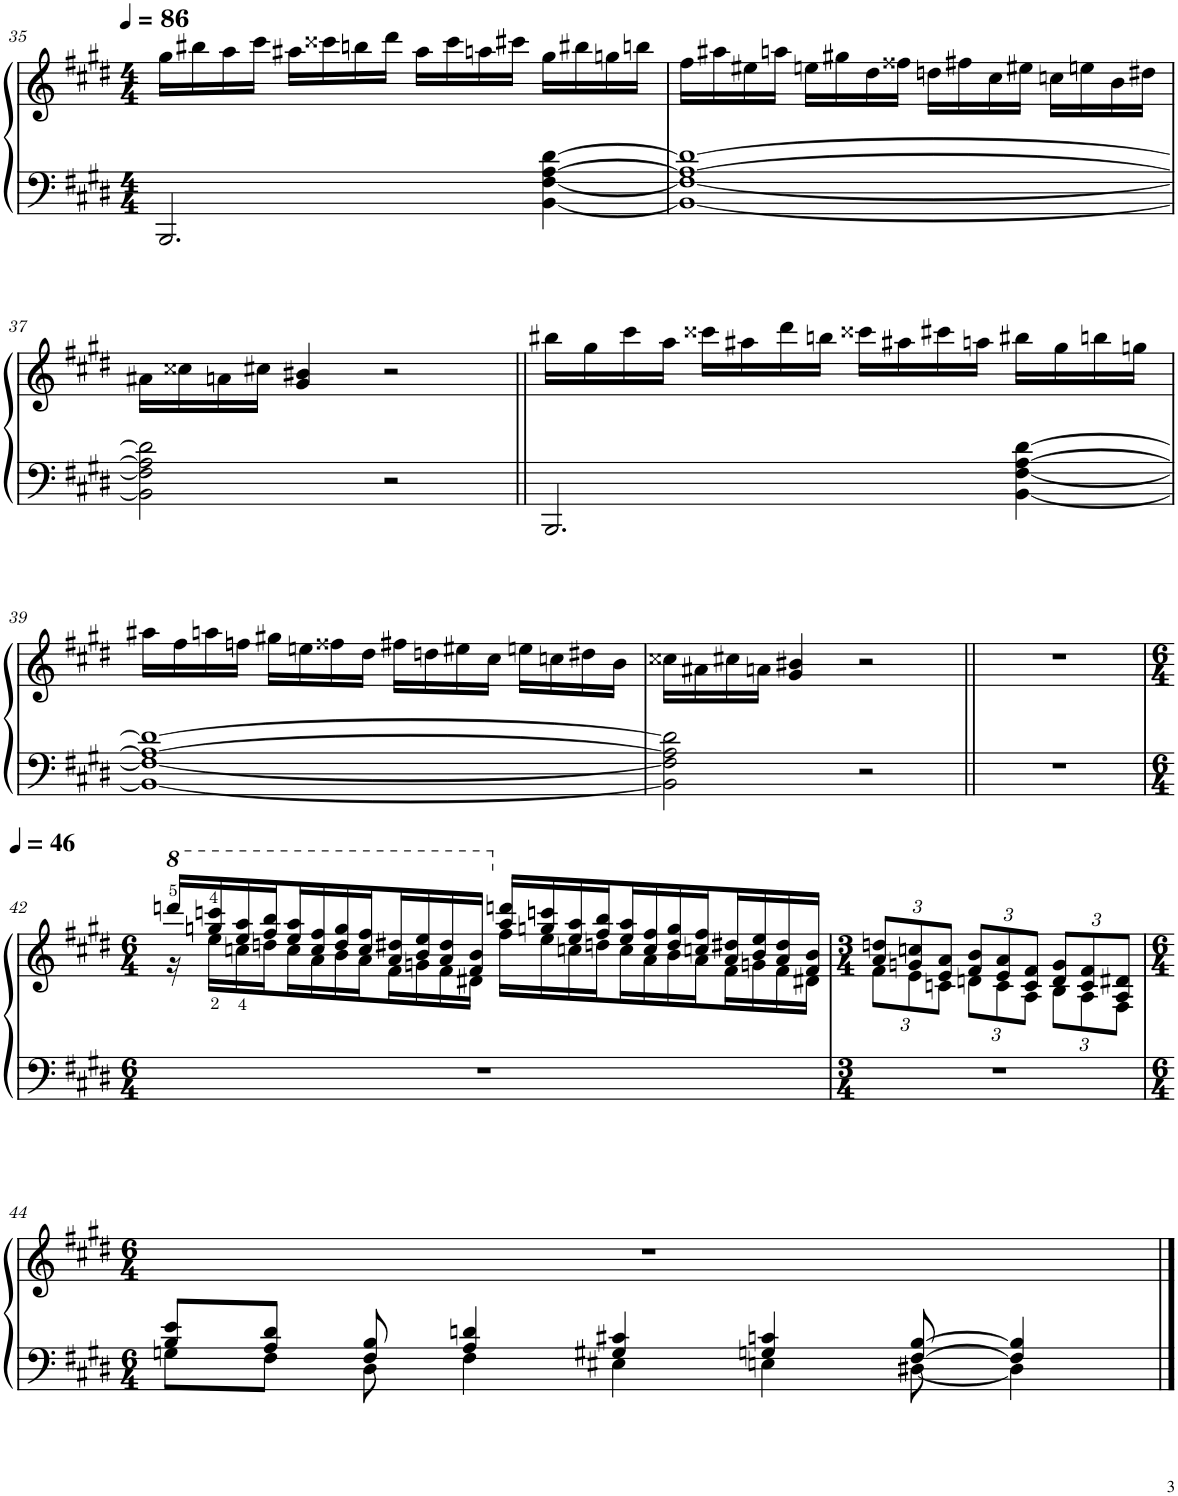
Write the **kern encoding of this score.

**kern	**kern
*part1	*part1
*staff2	*staff1
*I"Piano	*
*I'Pno.	*
!!LO:PB:g=z
*clefF4	*clefG2
*k[f#c#g#d#]	*k[f#c#g#d#]
*M4/4	*M4/4
*MM86	*MM86
=35	=35
2.BBB/	16gg#\LL
.	16bb#X\
.	16aa\
.	16ccc#\JJ
.	16aa#X\LL
.	16ccc##X\
.	16bbn\
.	16ddd#\JJ
.	16aa#\LL
.	16ccc##\
.	16aan\
.	16ccc#X\JJ
[4BB\ [4F#\ [4A\ [4d#\	16gg#\LL
.	16bb#X\
.	16ggn\
.	16bbn\JJ
=36	=36
1BB_ 1F#_ 1A_ 1d#_	16ff#\LL
.	16aa#X\
.	16ee#X\
.	16aan\JJ
.	16een\LL
.	16gg#X\
.	16dd#\
.	16ff##X\JJ
.	16ddn\LL
.	16ff#X\
.	16cc#\
.	16ee#X\JJ
.	16ccn\LL
.	16een\
.	16b\
.	16dd#X\JJ
!!LO:LB:g=z
=37	=37
2BB\] 2F#\] 2A\] 2d#\]	16a#X\LL
.	16cc##X\
.	16an\
.	16cc#X\JJ
.	4g#/ 4b#X/
2r	2r
=38||	=38||
2.BBB/	16bb#X\LL
.	16gg#\
.	16ccc#\
.	16aa\JJ
.	16ccc##X\LL
.	16aa#X\
.	16ddd#\
.	16bbn\JJ
.	16ccc##X\LL
.	16aa#X\
.	16ccc#X\
.	16aan\JJ
[4BB\ [4F#\ [4A\ [4d#\	16bb#X\LL
.	16gg#\
.	16bbn\
.	16ggn\JJ
!!LO:LB:g=z
=39	=39
1BB_ 1F#_ 1A_ 1d#_	16aa#X\LL
.	16ff#\
.	16aan\
.	16ffn\JJ
.	16gg#X\LL
.	16een\
.	16ff##X\
.	16dd#\JJ
.	16ff#X\LL
.	16ddn\
.	16ee#X\
.	16cc#\JJ
.	16een\LL
.	16ccn\
.	16dd#X\
.	16b\JJ
=40	=40
2BB\] 2F#\] 2A\] 2d#\]	16cc##X\LL
.	16a#X\
.	16cc#X\
.	16an\JJ
.	4g#/ 4b#X/
2r	2r
=41||	=41||
1r	1r
!!LO:LB:g=z
=42	=42
*M6/4	*M6/4
*	*8va
*	*MM46
*	*^
1.r	16ddddn/LL	16r
.	16gggn/ 16ccccn/	16eee\LL
.	16eee/ 16aaa/	16cccn\
.	16fff#/ 16bbb/J	16dddn\J
.	16eee/ 16aaa/L	16ccc\L
.	16ccc/ 16fff#/	16aa\
.	16ddd/ 16ggg/	16bb\
.	16ccc/ 16fff#/J	16aa\J
.	16aa/ 16ddd#X/L	16ff#\L
.	16bb/ 16eee/	16ggn\
.	16aa/ 16ddd#/	16ff#\
.	16ff#/ 16bb/JJ	16dd#X\JJ
*	*X8va	*
.	16aa/ 16dddn/LL	16ff#\LL
.	16ggn/ 16cccn/	16ee\
.	16ee/ 16aa/	16ccn\
.	16ff#/ 16bb/J	16ddn\J
.	16ee/ 16aa/L	16cc\L
.	16cc/ 16ff#/	16a\
.	16dd/ 16gg/	16b\
.	16ccn/ 16ff#/J	16a\J
.	16a/ 16dd#X/L	16f#\L
.	16b/ 16ee/	16gn\
.	16a/ 16dd#/	16f#\
.	16f#/ 16b/JJ	16d#X\JJ
=43	=43	=43
*M3/4	*M3/4	*
*	*Xbrackettup	*
2.r	12a/ 12ddn/L	12f#\L
.	12gn/ 12ccn/	12e\
.	12e/ 12a/J	12cn\J
.	12f#/ 12b/L	12dn\L
.	12e/ 12a/	12c\
.	12c/ 12f#/J	12A\J
.	12d/ 12g/L	12B\L
.	12c/ 12f#/	12A\
.	12A/ 12d#X/J	12F#\J
*	*v	*v
!!LO:LB:g=z
=44	=44
*M6/4	*M6/4
*^	*
8B/ 8e/L	8Gn\L	1.r
8A/ 8d#/J	8F#\J	.
8F#/ 8B/	8D#\	.
4A/ 4dn/	4F#\	.
4G#X/ 4c#X/	4E#X\	.
4Gn/ 4cn/	4En\	.
[8F#/ [8B/	[8D#X\	.
4F#/] 4B/]	4D#\]	.
*v	*v	*
==	==
*-	*-
